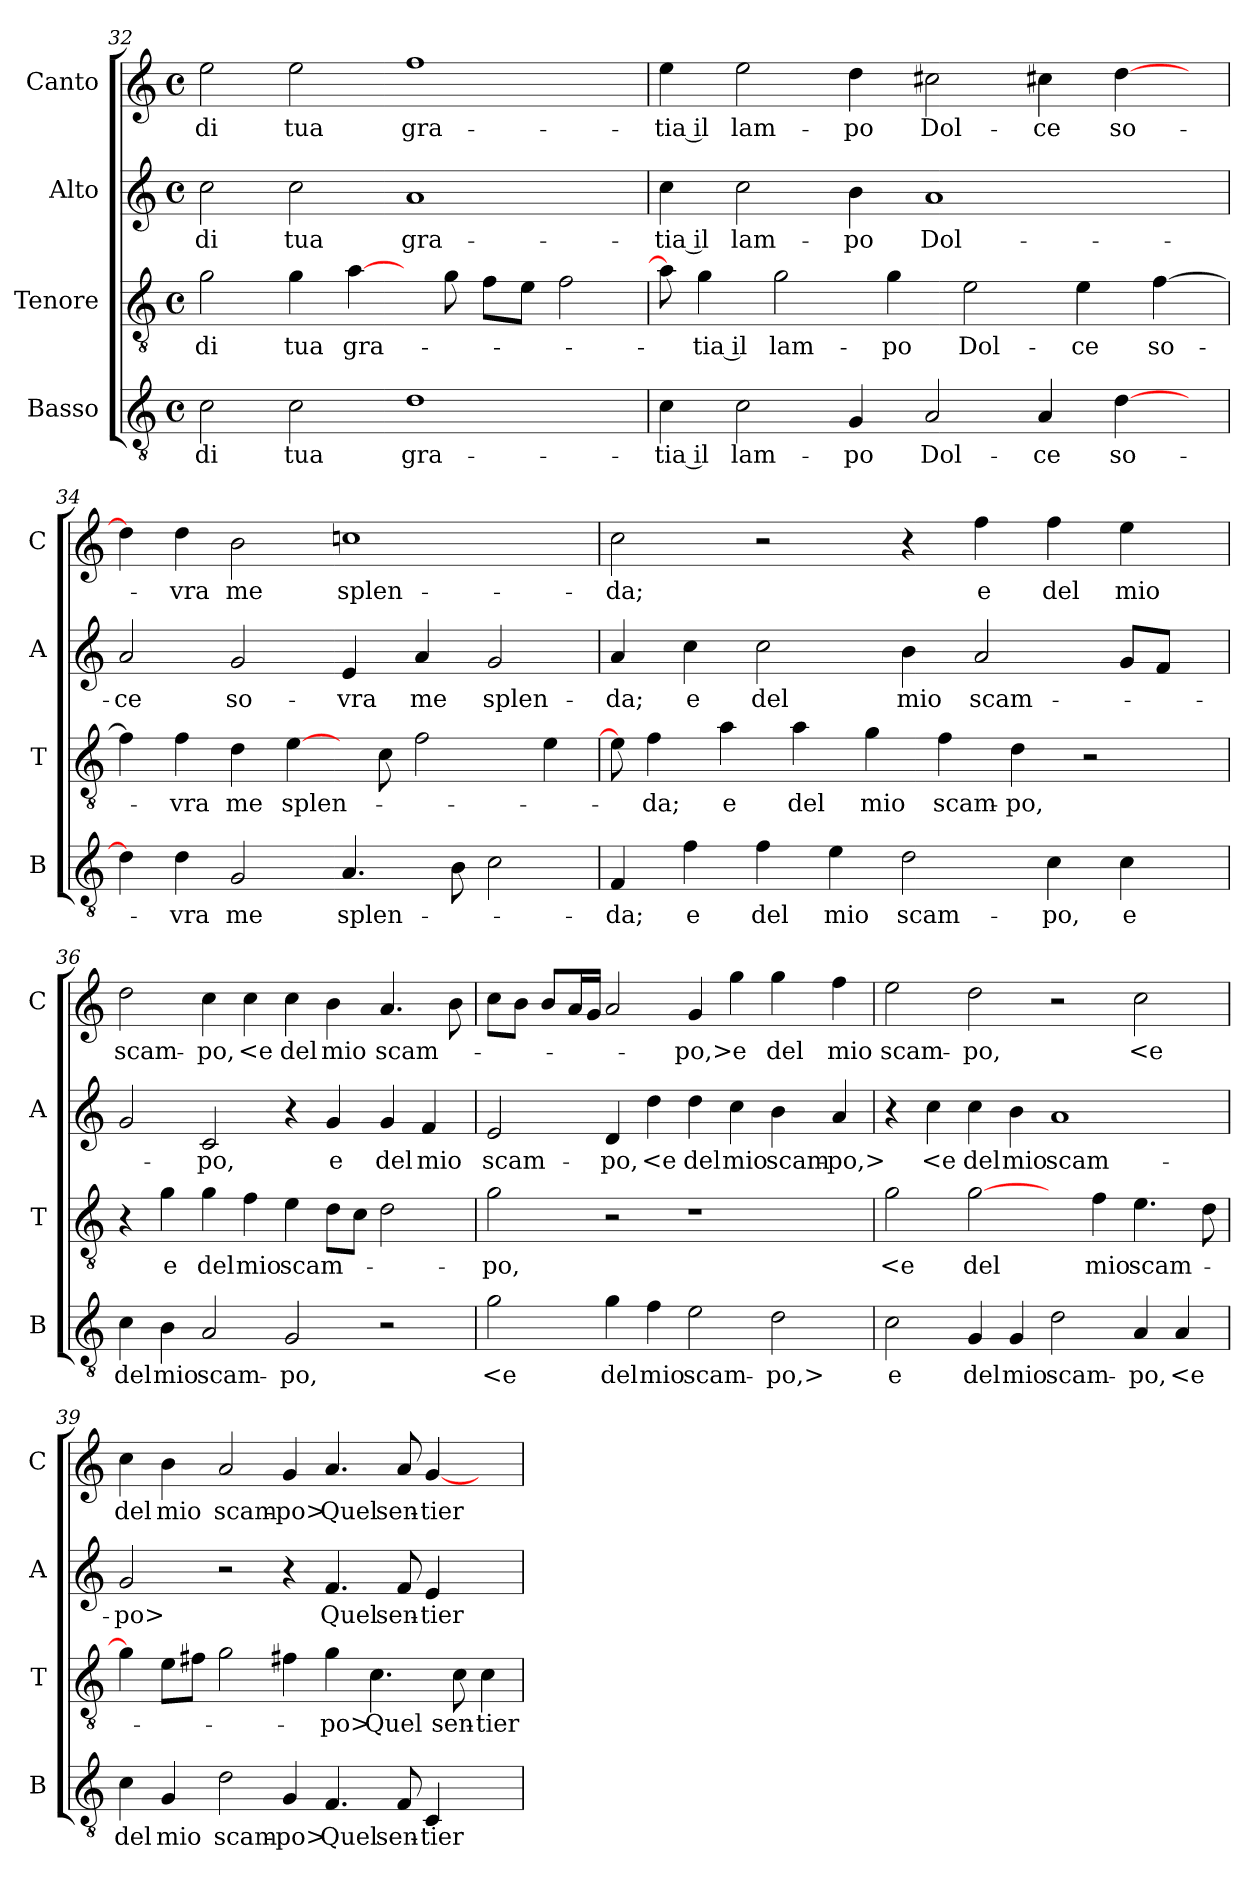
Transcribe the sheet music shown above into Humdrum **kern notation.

**kern	**text	**kern	**text	**kern	**text	**kern	**text
*part4	*part4	*part3	*part3	*part2	*part2	*part1	*part1
*staff4	*staff4	*staff3	*staff3	*staff2	*staff2	*staff1	*staff1
*I"Basso	*	*I"Tenore	*	*I"Alto	*	*I"Canto	*
*I'B	*	*I'T	*	*I'A	*	*I'C	*
*clefGv2	*	*clefGv2	*	*clefG2	*	*clefG2	*
*k[]	*	*k[]	*	*k[]	*	*k[]	*
*M4/4	*	*M4/4	*	*M4/4	*	*M4/4	*
*met(c)	*	*met(c)	*	*met(c)	*	*met(c)	*
=32	=32	=32	=32	=32	=32	=32	=32
2c	di	2g	di	2cc	di	2ee	di
2c	tua	4g	tua	2cc	tua	2ee	tua
.	.	[4a	gra-	.	.	.	.
1d	gra-	8ryy	.	1a	gra-	1ff	gra-
.	.	8g	.	.	.	.	.
.	.	8fL	.	.	.	.	.
.	.	8eJ	.	.	.	.	.
.	.	2f	.	.	.	.	.
=33	=33	=33	=33	=33	=33	=33	=33
4c	-tia il	8a]	.	4cc	-tia il	4ee	-tia il
.	.	4g	-tia il	.	.	.	.
2c	lam-	.	.	2cc	lam-	2ee	lam-
.	.	2g	lam-	.	.	.	.
4G	-po	.	.	4b	-po	4dd	-po
.	.	4g	-po	.	.	.	.
2A	Dol-	.	.	1a	Dol-	2cc#X	Dol-
.	.	2e	Dol-	.	.	.	.
4A	-ce	.	.	.	.	4cc#X	-ce
.	.	4e	-ce	.	.	.	.
[4d	so-	.	.	.	.	[4dd	so-
.	.	[4f	so-	.	.	.	.
8ryy	.	.	.	8ryy	.	8ryy	.
=34	=34	=34	=34	=34	=34	=34	=34
4d]	.	4f]	.	2a	-ce	4dd]	.
4d	-vra	4f	-vra	.	.	4dd	-vra
2G	me	4d	me	2g	so-	2b	me
.	.	[4e	splen-	.	.	.	.
4.A	splen-	8ryy	.	4e	-vra	1ccn	splen-
.	.	8c	.	.	.	.	.
.	.	2f	.	4a	me	.	.
8B	.	.	.	.	.	.	.
2c	.	.	.	2g	splen-	.	.
.	.	4e	.	.	.	.	.
=35	=35	=35	=35	=35	=35	=35	=35
4F	-da;	8e]	.	4a	-da;	2cc	-da;
.	.	4f	-da;	.	.	.	.
4f	e	.	.	4cc	e	.	.
.	.	4a	e	.	.	.	.
4f	del	.	.	2cc	del	2r	.
.	.	4a	del	.	.	.	.
4e	mio	.	.	.	.	.	.
.	.	4g	mio	.	.	.	.
2d	scam-	.	.	4b	mio	4r	.
.	.	4f	scam-	.	.	.	.
.	.	.	.	2a	scam-	4ff	e
.	.	4d	-po,	.	.	.	.
4c	-po,	.	.	.	.	4ff	del
.	.	2r	.	.	.	.	.
4c	e	.	.	8gL	.	4ee	mio
.	.	.	.	8fJ	.	.	.
8ryy	.	.	.	8ryy	.	8ryy	.
=36	=36	=36	=36	=36	=36	=36	=36
4c	del	4r	.	2g	.	2dd	scam-
4B	mio	4g	e	.	.	.	.
2A	scam-	4g	del	2c	-po,	4cc	-po,
.	.	4f	mio	.	.	4cc	<e
2G	-po,	4e	scam-	4r	.	4cc	del
.	.	8dL	.	4g	e	4b	mio
.	.	8cJ	.	.	.	.	.
2r	.	2d	.	4g	del	4.a	scam-
.	.	.	.	4f	mio	.	.
.	.	.	.	.	.	8b	.
=37	=37	=37	=37	=37	=37	=37	=37
2g	<e	2g	-po,	2e	scam-	8ccL	.
.	.	.	.	.	.	8bJ	.
.	.	.	.	.	.	8bL	.
.	.	.	.	.	.	16aL	.
.	.	.	.	.	.	16gJJ	.
4g	del	2r	.	4d	-po,	2a	.
4f	mio	.	.	4dd	<e	.	.
2e	scam-	1r	.	4dd	del	4g	-po,>
.	.	.	.	4cc	mio	4gg	e
2d	-po,>	.	.	4b	scam-	4gg	del
.	.	.	.	4a	-po,>	4ff	mio
=38	=38	=38	=38	=38	=38	=38	=38
2c	e	2g	<e	4r	.	2ee	scam-
.	.	.	.	4cc	<e	.	.
4G	del	[2g	del	4cc	del	2dd	-po,
4G	mio	.	.	4b	mio	.	.
2d	scam-	4ryy	.	1a	scam-	2r	.
.	.	4f	mio	.	.	.	.
4A	-po,	4.e	scam-	.	.	2cc	<e
4A	<e	.	.	.	.	.	.
.	.	8d	.	.	.	.	.
=39	=39	=39	=39	=39	=39	=39	=39
4c	del	4g]	.	2g	-po>	4cc	del
4G	mio	8eL	.	.	.	4b	mio
.	.	8f#XJ	.	.	.	.	.
2d	scam-	2g	.	2r	.	2a	scam-
4G	-po>	4f#X	.	4r	.	4g	-po>
4.F	Quel	4g	-po>	4.f	Quel	4.a	Quel
.	.	4.c	Quel	.	.	.	.
8F	sen-	.	.	8f	sen-	8a	sen-
4C	-tier	.	.	4e	-tier	[4g	-tier
.	.	8c	sen-	.	.	.	.
4ryy	.	4c	-tier	4ryy	.	4ryy	.
=	=	=	=	=	=	=	=
*-	*-	*-	*-	*-	*-	*-	*-
